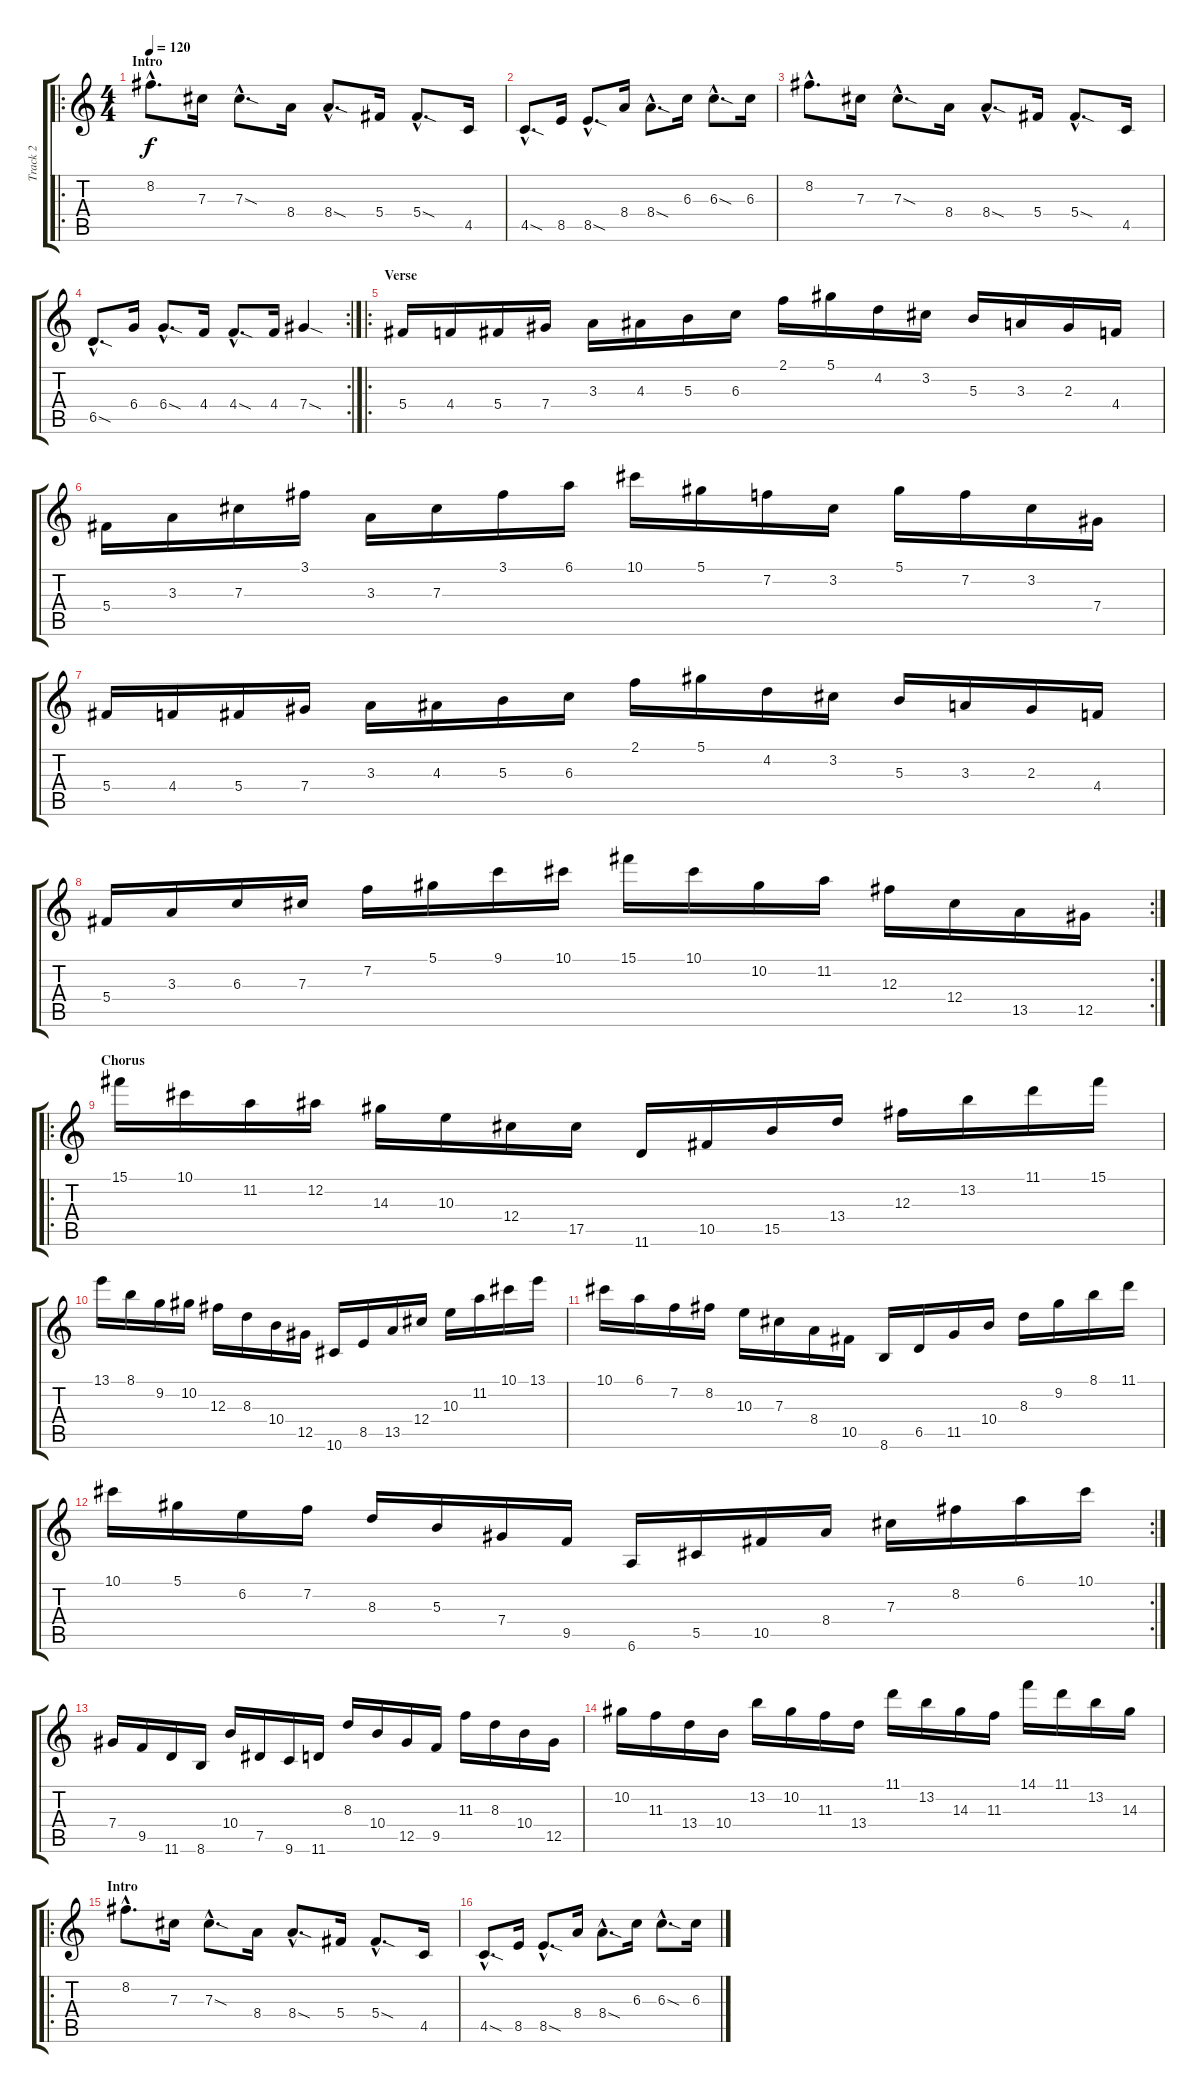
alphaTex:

\track ("Track 2" "Track 2") {instrument overdrivenguitar}
\staff {score tabs}
\tuning (Eb4 Bb3 Gb3 Db3 Ab2 Eb2) {hide}
\ro
\ts (4 4)
\section ("" "Intro")
\tempo 120
\clef g2
\ks c
8.2{hac}.8{d dy f instrument overdrivenguitar} 7.3.16 7.3{sod hac}.8{d} 8.4.16 8.4{sod hac}.8{d} 5.4.16 5.4{sod hac}.8{d} 4.5.16 |
4.5{sod hac}.8{d} 8.5.16 8.5{sod hac}.8{d} 8.4.16 8.4{sod hac}.8{d} 6.3.16 6.3{sod hac}.8{d} 6.3.16 |
8.2{hac}.8{d} 7.3.16 7.3{sod hac}.8{d} 8.4.16 8.4{sod hac}.8{d} 5.4.16 5.4{sod hac}.8{d} 4.5.16 |
\rc 2
6.5{sod hac}.8{d} 6.4.16 6.4{sod hac}.8{d} 4.4.16 4.4{sod hac}.8{d} 4.4.16 7.4{sod}.4 |
\ro
\section ("" "Verse")
5.4.16 4.4.16 5.4.16 7.4.16 3.3.16 4.3.16 5.3.16 6.3.16 2.1.16 5.1.16 4.2.16 3.2.16 5.3.16 3.3.16 2.3.16 4.4.16 |
5.4.16 3.3.16 7.3.16 3.1.16 3.3.16 7.3.16 3.1.16 6.1.16 10.1.16 5.1.16 7.2.16 3.2.16 5.1.16 7.2.16 3.2.16 7.4.16 |
5.4.16 4.4.16 5.4.16 7.4.16 3.3.16 4.3.16 5.3.16 6.3.16 2.1.16 5.1.16 4.2.16 3.2.16 5.3.16 3.3.16 2.3.16 4.4.16 |
\rc 2
5.4.16 3.3.16 6.3.16 7.3.16 7.2.16 5.1.16 9.1.16 10.1.16 15.1.16 10.1.16 10.2.16 11.2.16 12.3.16 12.4.16 13.5.16 12.5.16 |
\ro
\section ("" "Chorus")
15.1.16 10.1.16 11.2.16 12.2.16 14.3.16 10.3.16 12.4.16 17.5.16 11.6.16 10.5.16 15.5.16 13.4.16 12.3.16 13.2.16 11.1.16 15.1.16 |
13.1.16 8.1.16 9.2.16 10.2.16 12.3.16 8.3.16 10.4.16 12.5.16 10.6.16 8.5.16 13.5.16 12.4.16 10.3.16 11.2.16 10.1.16 13.1.16 |
10.1.16 6.1.16 7.2.16 8.2.16 10.3.16 7.3.16 8.4.16 10.5.16 8.6.16 6.5.16 11.5.16 10.4.16 8.3.16 9.2.16 8.1.16 11.1.16 |
\rc 2
10.1.16 5.1.16 6.2.16 7.2.16 8.3.16 5.3.16 7.4.16 9.5.16 6.6.16 5.5.16 10.5.16 8.4.16 7.3.16 8.2.16 6.1.16 10.1.16 |
7.4.16 9.5.16 11.6.16 8.6.16 10.4.16 7.5.16 9.6.16 11.6.16 8.3.16 10.4.16 12.5.16 9.5.16 11.3.16 8.3.16 10.4.16 12.5.16 |
10.2.16 11.3.16 13.4.16 10.4.16 13.2.16 10.2.16 11.3.16 13.4.16 11.1.16 13.2.16 14.3.16 11.3.16 14.1.16 11.1.16 13.2.16 14.3.16 |
\ro
\section ("" "Intro")
8.2{hac}.8{d} 7.3.16 7.3{sod hac}.8{d} 8.4.16 8.4{sod hac}.8{d} 5.4.16 5.4{sod hac}.8{d} 4.5.16 |
4.5{sod hac}.8{d} 8.5.16 8.5{sod hac}.8{d} 8.4.16 8.4{sod hac}.8{d} 6.3.16 6.3{sod hac}.8{d} 6.3.16
